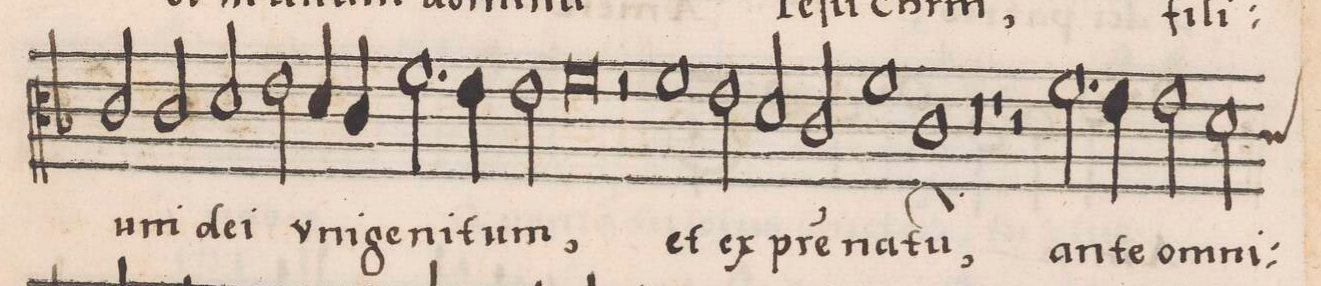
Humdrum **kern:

**kern	**text
*I"CANTVS	*
*clefC3	*
*k[b-]	*
*M2/1	*
2c/	-um-
2c/	-de-
=22-	=22-
2d/	-i
2e\	v-
4d/	-ni-
4c/	.
2.f\	-ge-
=23-	=23-
4e\	-ni-
2e\	-tum,
0f	.
=24-	=24-
2r	.
1f\	et
=25-	=25-
2e\	ex
2d/	p(at)-
2c/	-re
=26-	=26-
1f	na-
1c	-tu(m),
=27-	=27-
0r	.
=28-	=28-
1r	.
2r	.
2.f\	an-
=29-	=29-
4e\	-te
2e\	om-
*custos:c	*
2d\	-ni-
*-	*-
